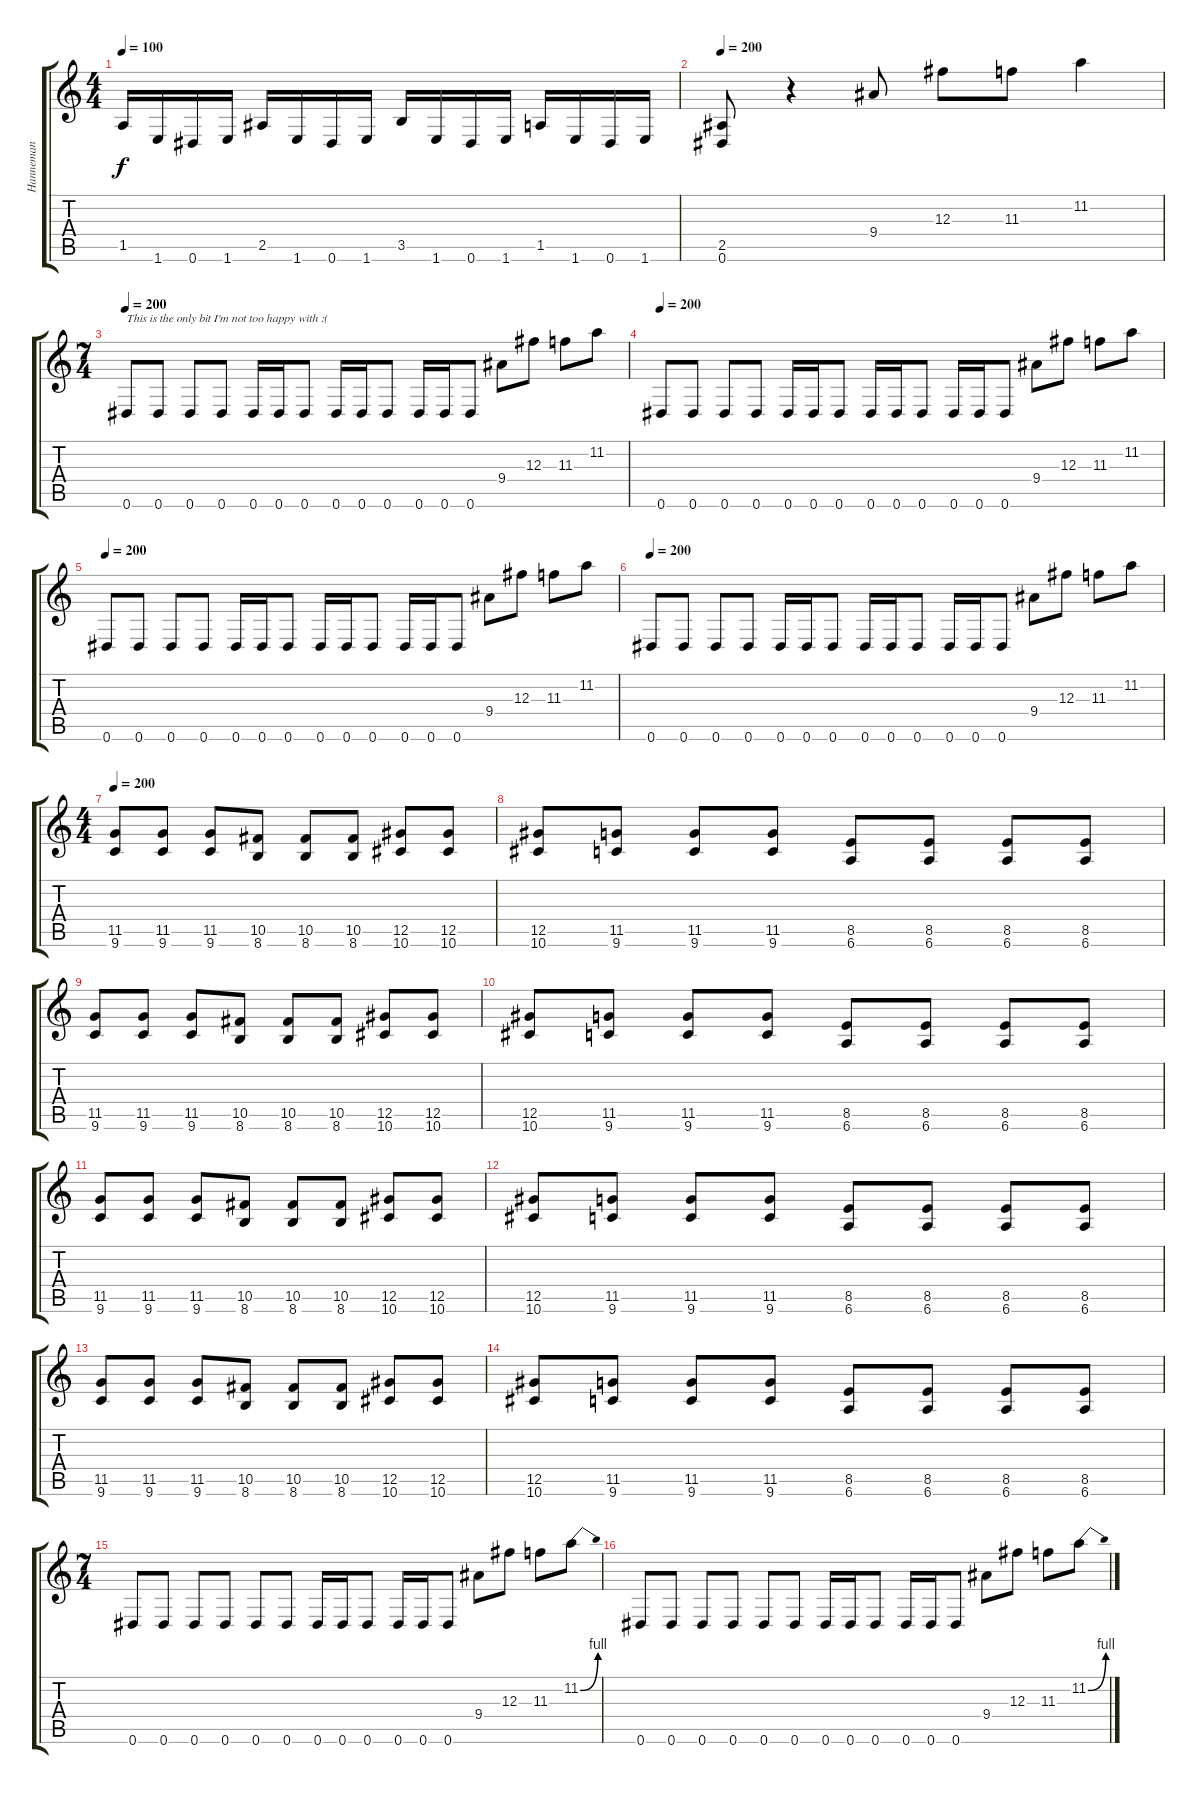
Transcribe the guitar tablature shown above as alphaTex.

\track ("Hanneman" "Hanneman") {instrument distortionguitar}
\staff {score tabs}
\tuning (Eb4 Bb3 Gb3 Db3 Ab2 Eb2) {hide}
\ts (4 4)
\tempo 110
\tempo 100
\clef g2
\ks c
1.5.16{dy f} 1.6.16 0.6.16 1.6.16 2.5.16 1.6.16 0.6.16 1.6.16 3.5.16 1.6.16 0.6.16 1.6.16 1.5.16 1.6.16 0.6.16 1.6.16 |
\tempo 200
(2.5 0.6).8 r.4 9.4.8 12.3.8 11.3.8 11.2.4 |
\ts (7 4)
\tempo 200
0.6.8{txt "This is the only bit I'm not too happy with :("} 0.6.8 0.6.8 0.6.8 0.6.16 0.6.16 0.6.8 0.6.16 0.6.16 0.6.8 0.6.16 0.6.16 0.6.8 9.4.8 12.3.8 11.3.8 11.2.8 |
\tempo 200
0.6.8 0.6.8 0.6.8 0.6.8 0.6.16 0.6.16 0.6.8 0.6.16 0.6.16 0.6.8 0.6.16 0.6.16 0.6.8 9.4.8 12.3.8 11.3.8 11.2.8 |
\tempo 200
0.6.8 0.6.8 0.6.8 0.6.8 0.6.16 0.6.16 0.6.8 0.6.16 0.6.16 0.6.8 0.6.16 0.6.16 0.6.8 9.4.8 12.3.8 11.3.8 11.2.8 |
\tempo 200
0.6.8 0.6.8 0.6.8 0.6.8 0.6.16 0.6.16 0.6.8 0.6.16 0.6.16 0.6.8 0.6.16 0.6.16 0.6.8 9.4.8 12.3.8 11.3.8 11.2.8 |
\ts (4 4)
\tempo 200
(11.5 9.6).8 (11.5 9.6).8 (11.5 9.6).8 (10.5 8.6).8 (10.5 8.6).8 (10.5 8.6).8 (12.5 10.6).8 (12.5 10.6).8 |
(12.5 10.6).8 (11.5 9.6).8 (11.5 9.6).8 (11.5 9.6).8 (8.5 6.6).8 (8.5 6.6).8 (8.5 6.6).8 (8.5 6.6).8 |
(11.5 9.6).8 (11.5 9.6).8 (11.5 9.6).8 (10.5 8.6).8 (10.5 8.6).8 (10.5 8.6).8 (12.5 10.6).8 (12.5 10.6).8 |
(12.5 10.6).8 (11.5 9.6).8 (11.5 9.6).8 (11.5 9.6).8 (8.5 6.6).8 (8.5 6.6).8 (8.5 6.6).8 (8.5 6.6).8 |
(11.5 9.6).8 (11.5 9.6).8 (11.5 9.6).8 (10.5 8.6).8 (10.5 8.6).8 (10.5 8.6).8 (12.5 10.6).8 (12.5 10.6).8 |
(12.5 10.6).8 (11.5 9.6).8 (11.5 9.6).8 (11.5 9.6).8 (8.5 6.6).8 (8.5 6.6).8 (8.5 6.6).8 (8.5 6.6).8 |
(11.5 9.6).8 (11.5 9.6).8 (11.5 9.6).8 (10.5 8.6).8 (10.5 8.6).8 (10.5 8.6).8 (12.5 10.6).8 (12.5 10.6).8 |
(12.5 10.6).8 (11.5 9.6).8 (11.5 9.6).8 (11.5 9.6).8 (8.5 6.6).8 (8.5 6.6).8 (8.5 6.6).8 (8.5 6.6).8 |
\ts (7 4)
0.6.8 0.6.8 0.6.8 0.6.8 0.6.8 0.6.8 0.6.16 0.6.16 0.6.8 0.6.16 0.6.16 0.6.8 9.4.8 12.3.8 11.3.8 11.2{be (bend 0 0 60 4)}.8 |
0.6.8 0.6.8 0.6.8 0.6.8 0.6.8 0.6.8 0.6.16 0.6.16 0.6.8 0.6.16 0.6.16 0.6.8 9.4.8 12.3.8 11.3.8 11.2{be (bend 0 0 60 4)}.8
